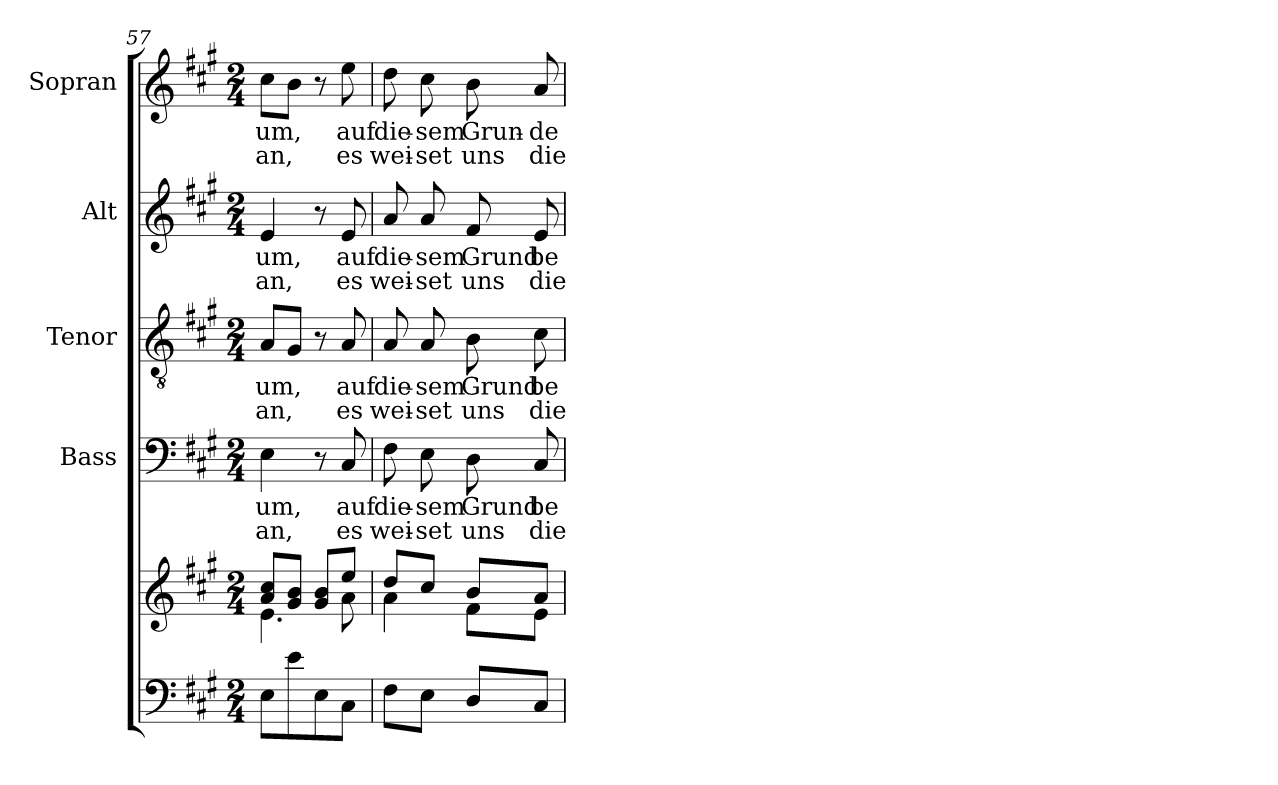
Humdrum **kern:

**kern	**kern	**kern	**text	**text	**kern	**text	**text	**kern	**text	**text	**kern	**text	**text
*part5	*part5	*part4	*part4	*part4	*part3	*part3	*part3	*part2	*part2	*part2	*part1	*part1	*part1
*staff6	*staff5	*staff4	*staff4	*staff4	*staff3	*staff3	*staff3	*staff2	*staff2	*staff2	*staff1	*staff1	*staff1
*	*	*I"Bass	*	*	*I"Tenor	*	*	*I"Alt	*	*	*I"Sopran	*	*
*	*	*I'B.	*	*	*I'T.	*	*	*I'A.	*	*	*I'S.	*	*
*clefF4	*clefG2	*clefF4	*	*	*clefGv2	*	*	*clefG2	*	*	*clefG2	*	*
*k[f#c#g#]	*k[f#c#g#]	*k[f#c#g#]	*	*	*k[f#c#g#]	*	*	*k[f#c#g#]	*	*	*k[f#c#g#]	*	*
*A:	*A:	*A:	*	*	*A:	*	*	*A:	*	*	*A:	*	*
*M2/4	*M2/4	*M2/4	*	*	*M2/4	*	*	*M2/4	*	*	*M2/4	*	*
=57	=57	=57	=57	=57	=57	=57	=57	=57	=57	=57	=57	=57	=57
*	*^	*	*	*	*	*	*	*	*	*	*	*	*
!	!	!	!	!LO:LY:b	!LO:LY:b	!	!LO:LY:b	!LO:LY:b	!	!LO:LY:b	!LO:LY:b	!	!LO:LY:b	!LO:LY:b
8E\L	8a/ 8cc#/L	4.e\	4E\	-um,	an,	8A/L	-um,	an,	4e/	-um,	an,	8cc#\L	-um,	an,
8e\	8g#/ 8b/J	.	.	.	.	8G#/J	.	.	.	.	.	8b\J	.	.
8E\	8g#/ 8b/L	.	8r	.	.	8r	.	.	8r	.	.	8r	.	.
!	!	!	!	!LO:LY:b	!LO:LY:b	!	!LO:LY:b	!LO:LY:b	!	!LO:LY:b	!LO:LY:b	!	!LO:LY:b	!LO:LY:b
8C#\J	8ee/J	8a\	8C#/	auf	es	8A/	auf	es	8e/	auf	es	8ee\	auf	es
=58	=58	=58	=58	=58	=58	=58	=58	=58	=58	=58	=58	=58	=58	=58
!	!	!	!	!LO:LY:b	!LO:LY:b	!	!LO:LY:b	!LO:LY:b	!	!LO:LY:b	!LO:LY:b	!	!LO:LY:b	!LO:LY:b
8F#\L	8dd/L	4a\	8F#\	die-	wei-	8A/	die-	wei-	8a/	die-	wei-	8dd\	die-	wei-
!	!	!	!	!LO:LY:b	!LO:LY:b	!	!LO:LY:b	!LO:LY:b	!	!LO:LY:b	!LO:LY:b	!	!LO:LY:b	!LO:LY:b
8E\J	8cc#/J	.	8E\	-sem	-set	8A/	-sem	-set	8a/	-sem	-set	8cc#\	-sem	-set
!	!	!	!	!LO:LY:b	!LO:LY:b	!	!LO:LY:b	!LO:LY:b	!	!LO:LY:b	!LO:LY:b	!	!LO:LY:b	!LO:LY:b
8D/L	8b/L	8f#\L	8D\	Grund	uns	8B\	Grund	uns	8f#/	Grund	uns	8b\	Grun-	uns
!	!	!	!	!LO:LY:b	!LO:LY:b	!	!LO:LY:b	!LO:LY:b	!	!LO:LY:b	!LO:LY:b	!	!LO:LY:b	!LO:LY:b
8C#/J	8a/J	8e\J	8C#/	be-	die	8c#\	be-	die	8e/	be-	die	8a/	-de	die
*	*v	*v	*	*	*	*	*	*	*	*	*	*	*	*
=	=	=	=	=	=	=	=	=	=	=	=	=	=
*-	*-	*-	*-	*-	*-	*-	*-	*-	*-	*-	*-	*-	*-
